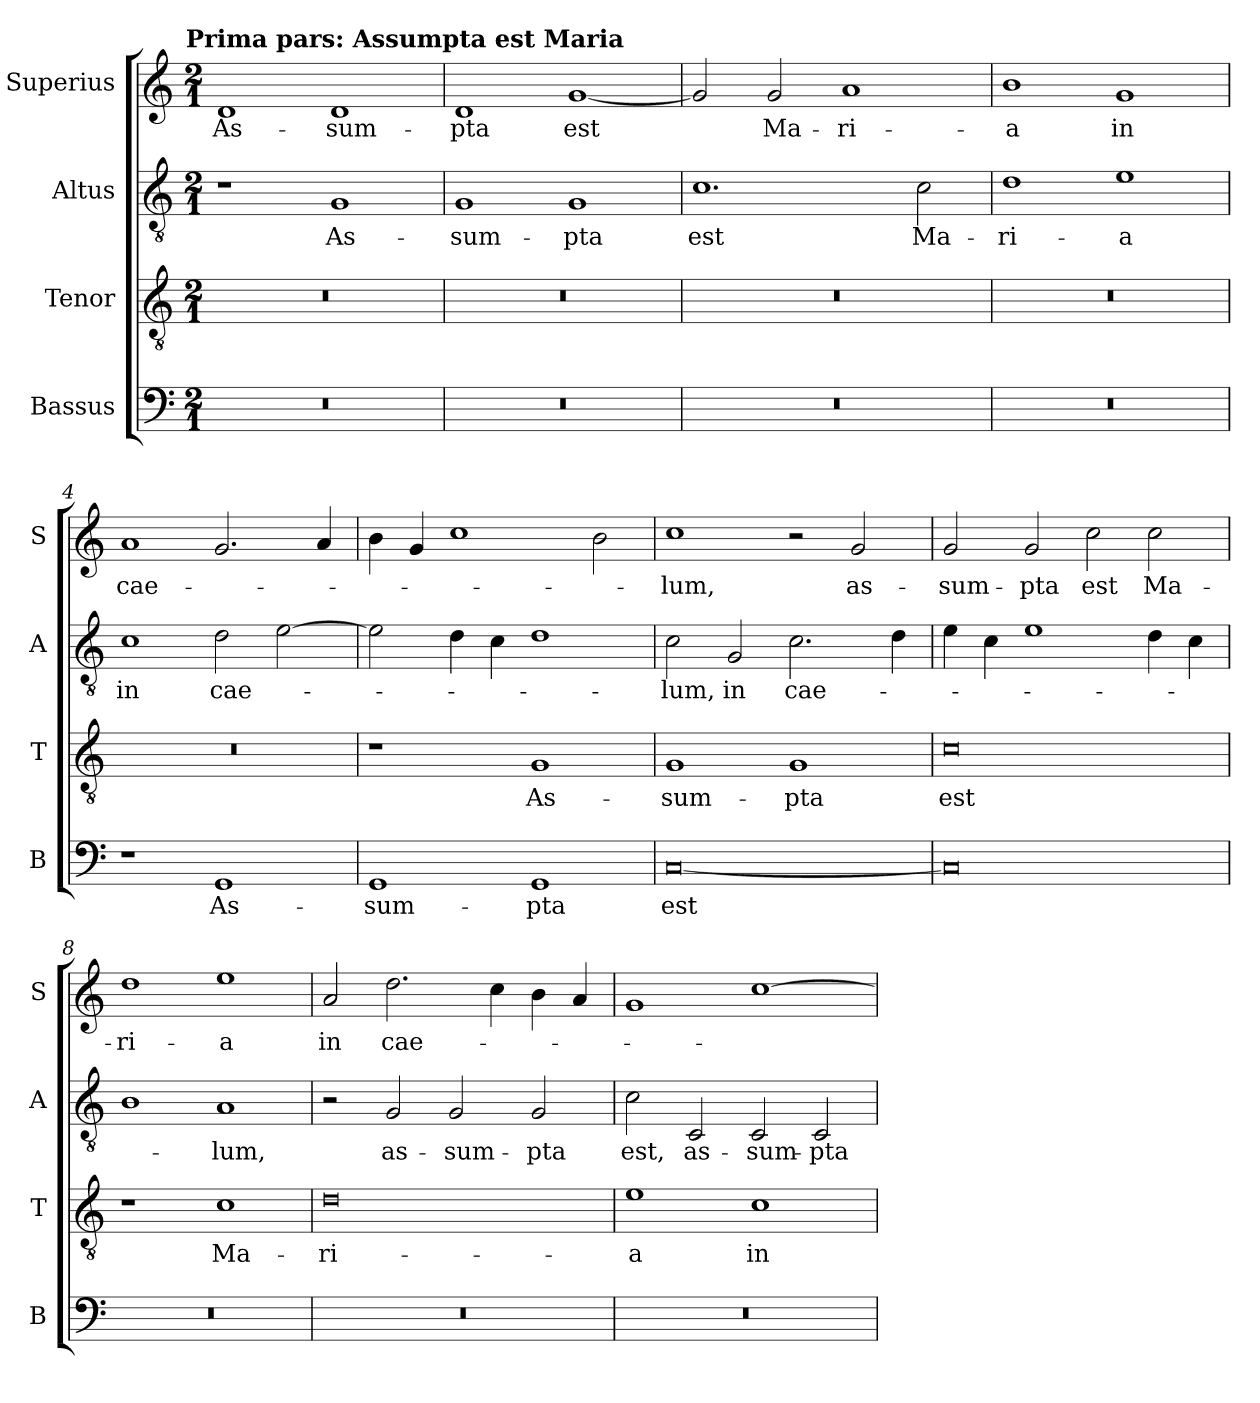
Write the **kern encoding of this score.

**kern	**text	**kern	**text	**kern	**text	**kern	**text
*part4	*part4	*part3	*part3	*part2	*part2	*part1	*part1
*staff4	*staff4	*staff3	*staff3	*staff2	*staff2	*staff1	*staff1
*I"Bassus	*	*I"Tenor	*	*I"Altus	*	*I"Superius	*
*I'B	*	*I'T	*	*I'A	*	*I'S	*
*clefF4	*	*clefGv2	*	*clefGv2	*	*clefG2	*
*k[]	*	*k[]	*	*k[]	*	*k[]	*
!!LO:TX:omd:t=Prima pars&colon; Assumpta est Maria
*M2/1	*	*M2/1	*	*M2/1	*	*M2/1	*
=	=	=	=	=	=	=	=
0r	.	0r	.	1r	.	1d	As-
.	.	.	.	1G	As-	1d	-sum-
=1	=1	=1	=1	=1	=1	=1	=1
0r	.	0r	.	1G	-sum-	1d	-pta
.	.	.	.	1G	-pta	[1g	est
=2	=2	=2	=2	=2	=2	=2	=2
0r	.	0r	.	1.c	est	2g]	.
.	.	.	.	.	.	2g	Ma-
.	.	.	.	.	.	1a	-ri-
.	.	.	.	2c	Ma-	.	.
=3	=3	=3	=3	=3	=3	=3	=3
0r	.	0r	.	1d	-ri-	1b	-a
.	.	.	.	1e	-a	1g	in
=4	=4	=4	=4	=4	=4	=4	=4
1r	.	0r	.	1c	in	1a	cae-
1GG	As-	.	.	2d	cae-	2.g	.
.	.	.	.	[2e	.	.	.
.	.	.	.	.	.	4a	.
=5	=5	=5	=5	=5	=5	=5	=5
1GG	-sum-	1r	.	2e]	.	4b	.
.	.	.	.	.	.	4g	.
.	.	.	.	4d	.	1cc	.
.	.	.	.	4c	.	.	.
1GG	-pta	1G	As-	1d	.	.	.
.	.	.	.	.	.	2b	.
=6	=6	=6	=6	=6	=6	=6	=6
[0C	est	1G	-sum-	2c	-lum,	1cc	-lum,
.	.	.	.	2G	in	.	.
.	.	1G	-pta	2.c	cae-	2r	.
.	.	.	.	.	.	2g	as-
.	.	.	.	4d	.	.	.
=7	=7	=7	=7	=7	=7	=7	=7
0C]	.	0c	est	4e	.	2g	-sum-
.	.	.	.	4c	.	.	.
.	.	.	.	1e	.	2g	-pta
.	.	.	.	.	.	2cc	est
.	.	.	.	4d	.	2cc	Ma-
.	.	.	.	4c	.	.	.
=8	=8	=8	=8	=8	=8	=8	=8
0r	.	1r	.	1B	.	1dd	-ri-
.	.	1c	Ma-	1A	-lum,	1ee	-a
=9	=9	=9	=9	=9	=9	=9	=9
0r	.	0d	-ri-	2r	.	2a	in
.	.	.	.	2G	as-	2.dd	cae-
.	.	.	.	2G	-sum-	.	.
.	.	.	.	.	.	4cc	.
.	.	.	.	2G	-pta	4b	.
.	.	.	.	.	.	4a	.
=10	=10	=10	=10	=10	=10	=10	=10
0r	.	1e	-a	2c	est,	1g	.
.	.	.	.	2C	as-	.	.
.	.	1c	in	2C	-sum-	[1cc	.
.	.	.	.	2C	-pta	.	.
=	=	=	=	=	=	=	=
*-	*-	*-	*-	*-	*-	*-	*-
